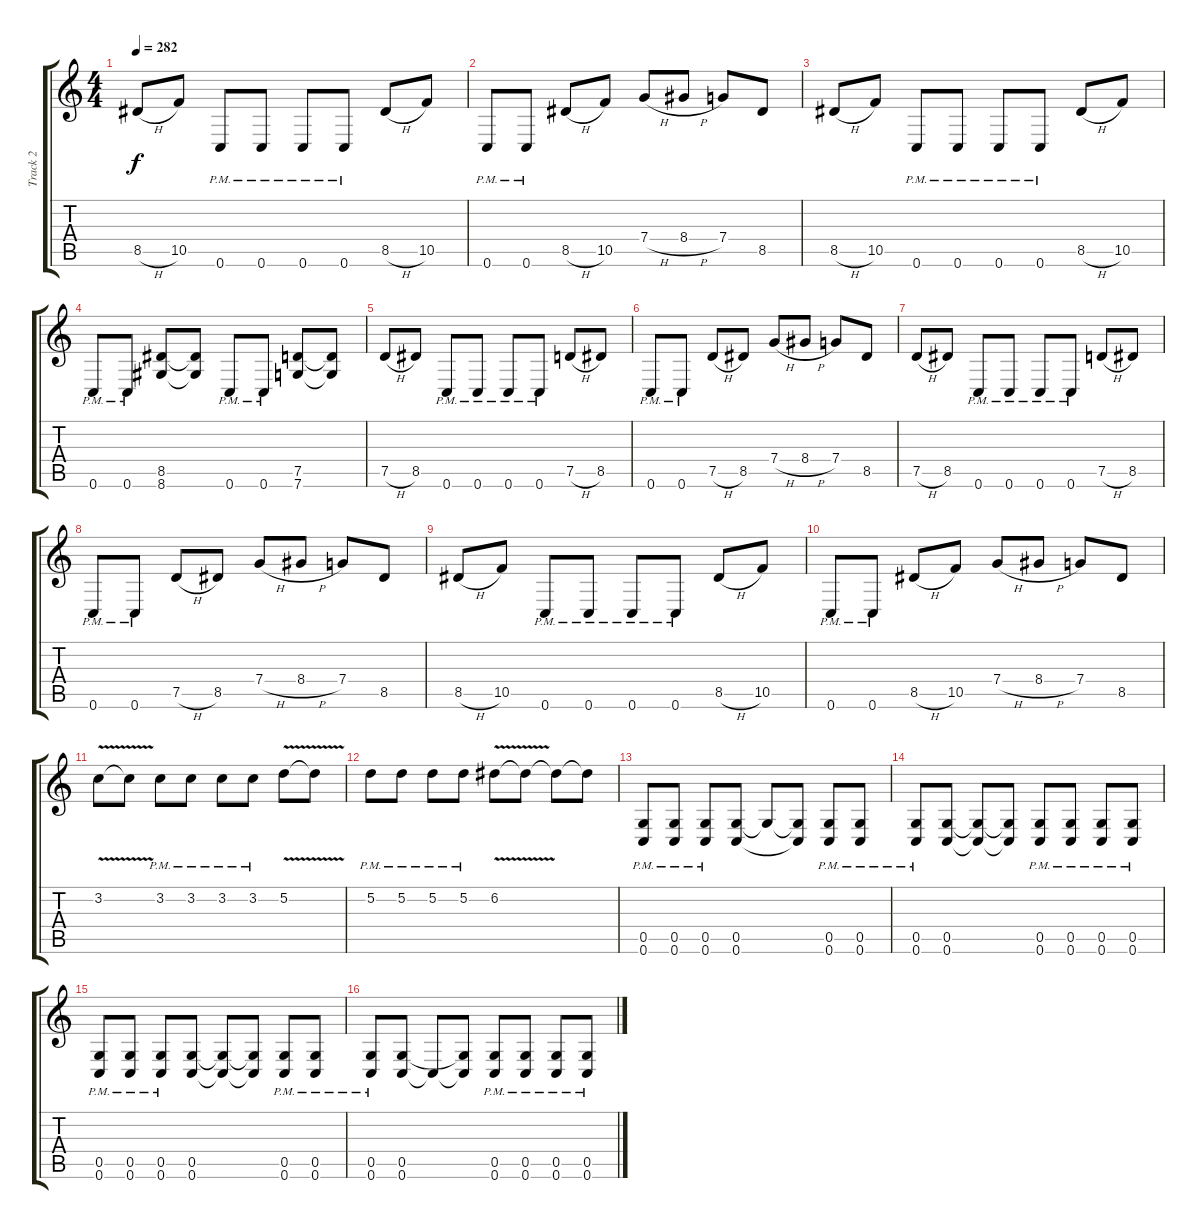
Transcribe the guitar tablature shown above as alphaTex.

\track ("Track 2" "Track 2") {instrument distortionguitar}
\staff {score tabs}
\tuning (D4 A3 F3 C3 G2 C2) {hide}
\ts (4 4)
\tempo 282
\clef g2
\ks c
8.5{h}.8{dy f} 10.5.8 0.6{pm}.8 0.6{pm}.8 0.6{pm}.8 0.6{pm}.8 8.5{h}.8 10.5.8 |
0.6{pm}.8 0.6{pm}.8 8.5{h}.8 10.5.8 7.4{h}.8 8.4{h}.8 7.4.8 8.5.8 |
8.5{h}.8 10.5.8 0.6{pm}.8 0.6{pm}.8 0.6{pm}.8 0.6{pm}.8 8.5{h}.8 10.5.8 |
0.6{pm}.8 0.6{pm}.8 (8.5 8.6).8 (8.5{t} 8.6{t}).8 0.6{pm}.8 0.6{pm}.8 (7.5 7.6).8 (7.5{t} 7.6{t}).8 |
7.5{h}.8 8.5.8 0.6{pm}.8 0.6{pm}.8 0.6{pm}.8 0.6{pm}.8 7.5{h}.8 8.5.8 |
0.6{pm}.8 0.6{pm}.8 7.5{h}.8 8.5.8 7.4{h}.8 8.4{h}.8 7.4.8 8.5.8 |
7.5{h}.8 8.5.8 0.6{pm}.8 0.6{pm}.8 0.6{pm}.8 0.6{pm}.8 7.5{h}.8 8.5.8 |
0.6{pm}.8 0.6{pm}.8 7.5{h}.8 8.5.8 7.4{h}.8 8.4{h}.8 7.4.8 8.5.8 |
8.5{h}.8 10.5.8 0.6{pm}.8 0.6{pm}.8 0.6{pm}.8 0.6{pm}.8 8.5{h}.8 10.5.8 |
0.6{pm}.8 0.6{pm}.8 8.5{h}.8 10.5.8 7.4{h}.8 8.4{h}.8 7.4.8 8.5.8 |
3.2{v}.8 3.2{t}.8 3.2{pm}.8 3.2{pm}.8 3.2{pm}.8 3.2{pm}.8 5.2{v}.8 5.2{t}.8 |
5.2{pm}.8 5.2{pm}.8 5.2{pm}.8 5.2{pm}.8 6.2{v}.8 6.2{t}.8 6.2{t}.8 6.2{t}.8 |
(0.5{pm} 0.6{pm}).8 (0.5{pm} 0.6{pm}).8 (0.5{pm} 0.6{pm}).8 (0.5 0.6).8 0.5{t}.8 (0.5{t} 0.6{t}).8 (0.5{pm} 0.6{pm}).8 (0.5{pm} 0.6{pm}).8 |
(0.5{pm} 0.6{pm}).8 (0.5 0.6).8 (0.5{t} 0.6{t}).8 (0.5{t} 0.6{t}).8 (0.5{pm} 0.6{pm}).8 (0.5{pm} 0.6{pm}).8 (0.5{pm} 0.6{pm}).8 (0.5{pm} 0.6{pm}).8 |
(0.5{pm} 0.6{pm}).8 (0.5{pm} 0.6{pm}).8 (0.5{pm} 0.6{pm}).8 (0.5 0.6).8 (0.5{t} 0.6{t}).8 (0.5{t} 0.6{t}).8 (0.5{pm} 0.6{pm}).8 (0.5{pm} 0.6{pm}).8 |
(0.5{pm} 0.6{pm}).8 (0.5 0.6).8 0.6{t}.8 (0.5{t} 0.6{t}).8 (0.5{pm} 0.6{pm}).8 (0.5{pm} 0.6{pm}).8 (0.5{pm} 0.6{pm}).8 (0.5{pm} 0.6{pm}).8
